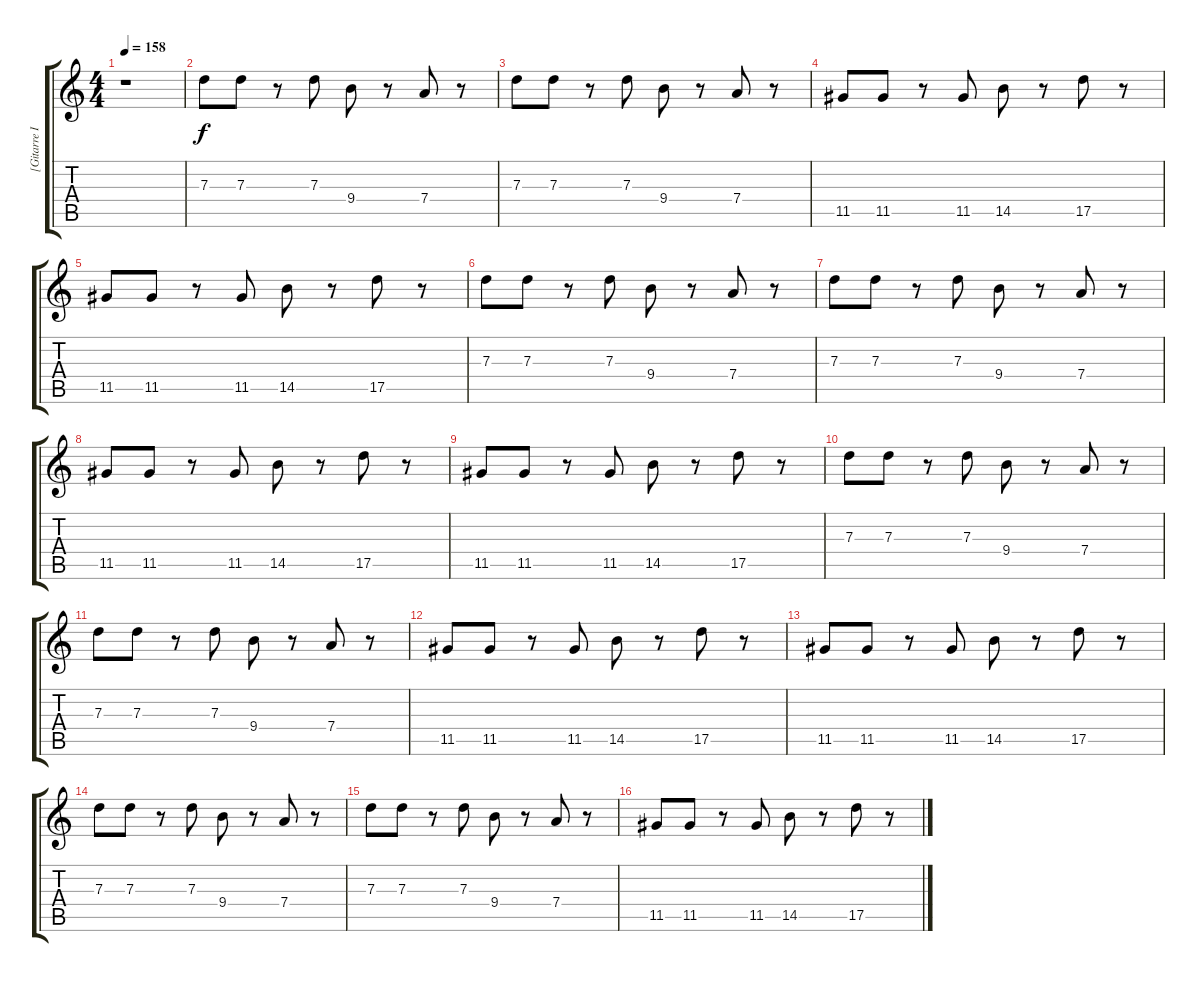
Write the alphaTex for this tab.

\track ("[Gitarre I]" "[Gitarre I") {instrument overdrivenguitar}
\staff {score tabs}
\tuning (E4 B3 G3 D3 A2 E2) {hide}
\ts (4 4)
\tempo 158
\clef g2
\ks c
r.1{dy f} |
7.3.8 7.3.8 r.8 7.3.8 9.4.8 r.8 7.4.8 r.8 |
7.3.8 7.3.8 r.8 7.3.8 9.4.8 r.8 7.4.8 r.8 |
11.5.8 11.5.8 r.8 11.5.8 14.5.8 r.8 17.5.8 r.8 |
11.5.8 11.5.8 r.8 11.5.8 14.5.8 r.8 17.5.8 r.8 |
7.3.8 7.3.8 r.8 7.3.8 9.4.8 r.8 7.4.8 r.8 |
7.3.8 7.3.8 r.8 7.3.8 9.4.8 r.8 7.4.8 r.8 |
11.5.8 11.5.8 r.8 11.5.8 14.5.8 r.8 17.5.8 r.8 |
11.5.8 11.5.8 r.8 11.5.8 14.5.8 r.8 17.5.8 r.8 |
7.3.8 7.3.8 r.8 7.3.8 9.4.8 r.8 7.4.8 r.8 |
7.3.8 7.3.8 r.8 7.3.8 9.4.8 r.8 7.4.8 r.8 |
11.5.8 11.5.8 r.8 11.5.8 14.5.8 r.8 17.5.8 r.8 |
11.5.8 11.5.8 r.8 11.5.8 14.5.8 r.8 17.5.8 r.8 |
7.3.8 7.3.8 r.8 7.3.8 9.4.8 r.8 7.4.8 r.8 |
7.3.8 7.3.8 r.8 7.3.8 9.4.8 r.8 7.4.8 r.8 |
11.5.8 11.5.8 r.8 11.5.8 14.5.8 r.8 17.5.8 r.8
